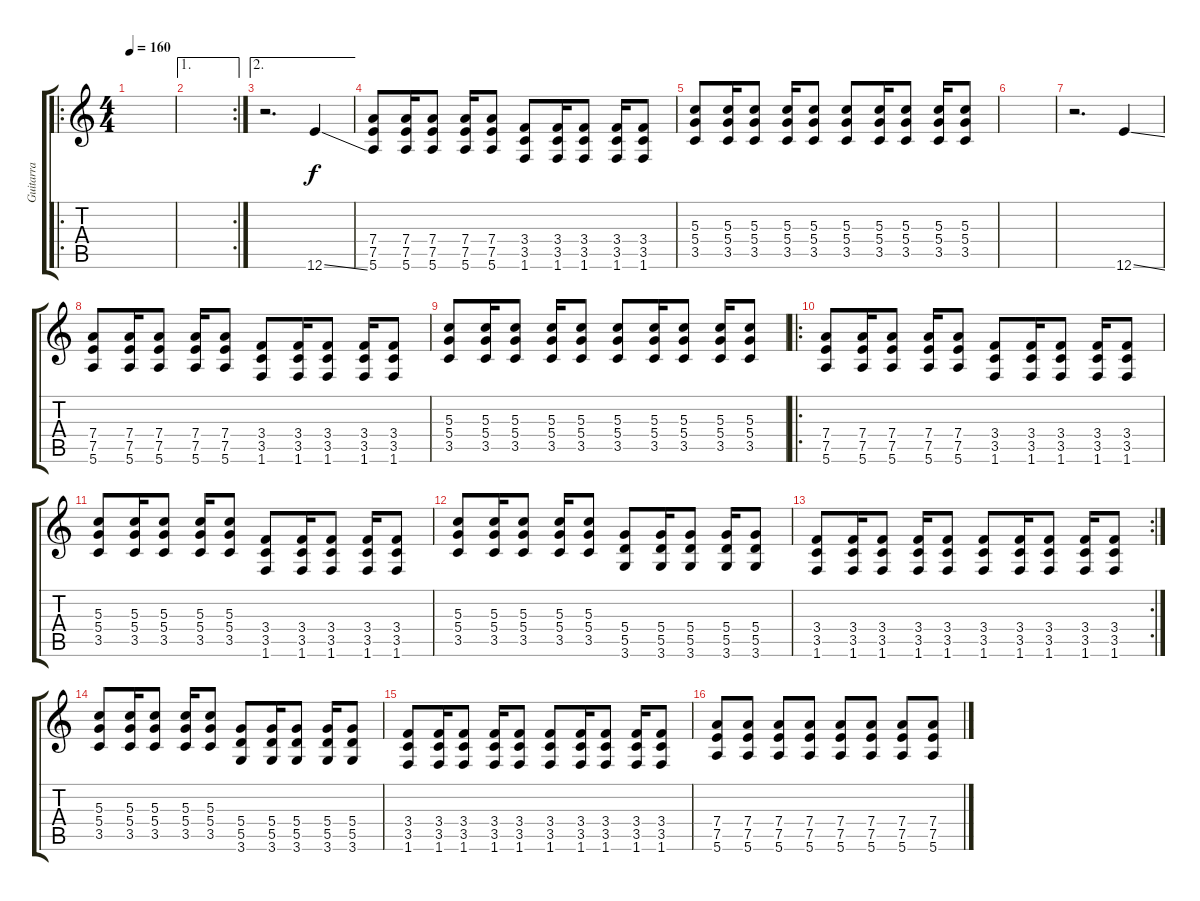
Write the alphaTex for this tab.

\track ("Guitarra" "Guitarra") {instrument distortionguitar}
\staff {score tabs}
\tuning (E4 B3 G3 D3 A2 E2) {hide}
\ro
\ts (4 4)
\tempo 160
\clef g2
\ks c
|
\ae 1
\rc 2
|
\ae 2
r.2{d} 12.6{ss}.4 |
(7.4 7.5 5.6).8 (7.4 7.5 5.6).16 (7.4 7.5 5.6).8 (7.4 7.5 5.6).16 (7.4 7.5 5.6).8 (3.4 3.5 1.6).8 (3.4 3.5 1.6).16 (3.4 3.5 1.6).8 (3.4 3.5 1.6).16 (3.4 3.5 1.6).8 |
(5.3 5.4 3.5).8 (5.3 5.4 3.5).16 (5.3 5.4 3.5).8 (5.3 5.4 3.5).16 (5.3 5.4 3.5).8 (5.3 5.4 3.5).8 (5.3 5.4 3.5).16 (5.3 5.4 3.5).8 (5.3 5.4 3.5).16 (5.3 5.4 3.5).8 |
|
r.2{d} 12.6{ss}.4 |
(7.4 7.5 5.6).8 (7.4 7.5 5.6).16 (7.4 7.5 5.6).8 (7.4 7.5 5.6).16 (7.4 7.5 5.6).8 (3.4 3.5 1.6).8 (3.4 3.5 1.6).16 (3.4 3.5 1.6).8 (3.4 3.5 1.6).16 (3.4 3.5 1.6).8 |
(5.3 5.4 3.5).8 (5.3 5.4 3.5).16 (5.3 5.4 3.5).8 (5.3 5.4 3.5).16 (5.3 5.4 3.5).8 (5.3 5.4 3.5).8 (5.3 5.4 3.5).16 (5.3 5.4 3.5).8 (5.3 5.4 3.5).16 (5.3 5.4 3.5).8 |
\ro
(7.4 7.5 5.6).8 (7.4 7.5 5.6).16 (7.4 7.5 5.6).8 (7.4 7.5 5.6).16 (7.4 7.5 5.6).8 (3.4 3.5 1.6).8 (3.4 3.5 1.6).16 (3.4 3.5 1.6).8 (3.4 3.5 1.6).16 (3.4 3.5 1.6).8 |
(5.3 5.4 3.5).8 (5.3 5.4 3.5).16 (5.3 5.4 3.5).8 (5.3 5.4 3.5).16 (5.3 5.4 3.5).8 (3.4 3.5 1.6).8 (3.4 3.5 1.6).16 (3.4 3.5 1.6).8 (3.4 3.5 1.6).16 (3.4 3.5 1.6).8 |
(5.3 5.4 3.5).8 (5.3 5.4 3.5).16 (5.3 5.4 3.5).8 (5.3 5.4 3.5).16 (5.3 5.4 3.5).8 (5.4 5.5 3.6).8 (5.4 5.5 3.6).16 (5.4 5.5 3.6).8 (5.4 5.5 3.6).16 (5.4 5.5 3.6).8 |
\rc 2
(3.4 3.5 1.6).8 (3.4 3.5 1.6).16 (3.4 3.5 1.6).8 (3.4 3.5 1.6).16 (3.4 3.5 1.6).8 (3.4 3.5 1.6).8 (3.4 3.5 1.6).16 (3.4 3.5 1.6).8 (3.4 3.5 1.6).16 (3.4 3.5 1.6).8 |
(5.3 5.4 3.5).8 (5.3 5.4 3.5).16 (5.3 5.4 3.5).8 (5.3 5.4 3.5).16 (5.3 5.4 3.5).8 (5.4 5.5 3.6).8 (5.4 5.5 3.6).16 (5.4 5.5 3.6).8 (5.4 5.5 3.6).16 (5.4 5.5 3.6).8 |
(3.4 3.5 1.6).8 (3.4 3.5 1.6).16 (3.4 3.5 1.6).8 (3.4 3.5 1.6).16 (3.4 3.5 1.6).8 (3.4 3.5 1.6).8 (3.4 3.5 1.6).16 (3.4 3.5 1.6).8 (3.4 3.5 1.6).16 (3.4 3.5 1.6).8 |
(7.4 7.5 5.6).8 (7.4 7.5 5.6).8 (7.4 7.5 5.6).8 (7.4 7.5 5.6).8 (7.4 7.5 5.6).8 (7.4 7.5 5.6).8 (7.4 7.5 5.6).8 (7.4 7.5 5.6).8
